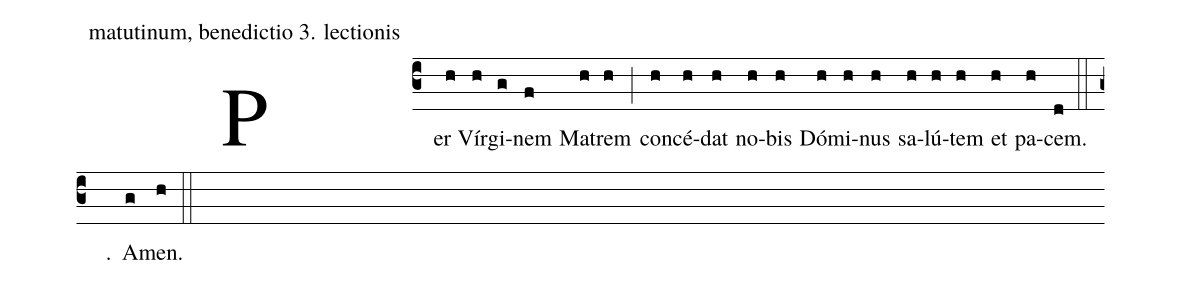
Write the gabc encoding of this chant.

office-part: matutinum, benedictio 3. lectionis;
%%
(c3)
Per( h) Vír(h)gi(g)nem(f) Mat(h)rem(h) (;)
con(h)cé(h)dat(h) no(h)bis(h) Dó(h)mi(h)nus(h)
sa(h)lú(h)tem(h) et(h) pa(h)cem.(d) (::)

℟.() A(g)men.(h) (::)
